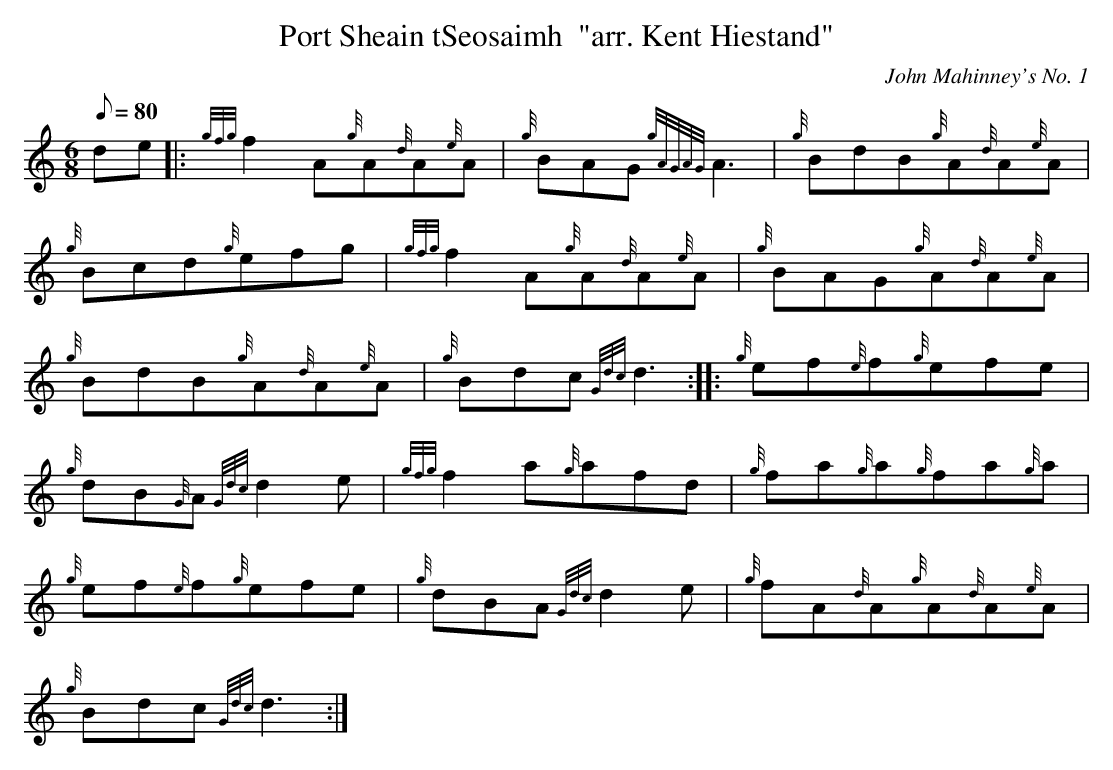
X:1
T:Port Sheain tSeosaimh  "arr. Kent Hiestand"
M:6/8
L:1/8
Q:80
C:John Mahinney's No. 1
K:HP
de |: \
{gfg}f2A{g}A{d}A{e}A | \
{g}BAG{gAGAG}A3 | \
{g}BdB{g}A{d}A{e}A |
{g}Bcd{g}efg | \
{gfg}f2A{g}A{d}A{e}A | \
{g}BAG{g}A{d}A{e}A |
{g}BdB{g}A{d}A{e}A | \
{g}Bdc{Gdc}d3 :: \
{g}ef{e}f{g}efe |
{g}dB{G}A{Gdc}d2e | \
{gfg}f2a{g}afd | \
{g}fa{g}a{g}fa{g}a |
{g}ef{e}f{g}efe | \
{g}dBA{Gdc}d2e | \
{g}fA{d}A{g}A{d}A{e}A |
{g}Bdc{Gdc}d3 :|
